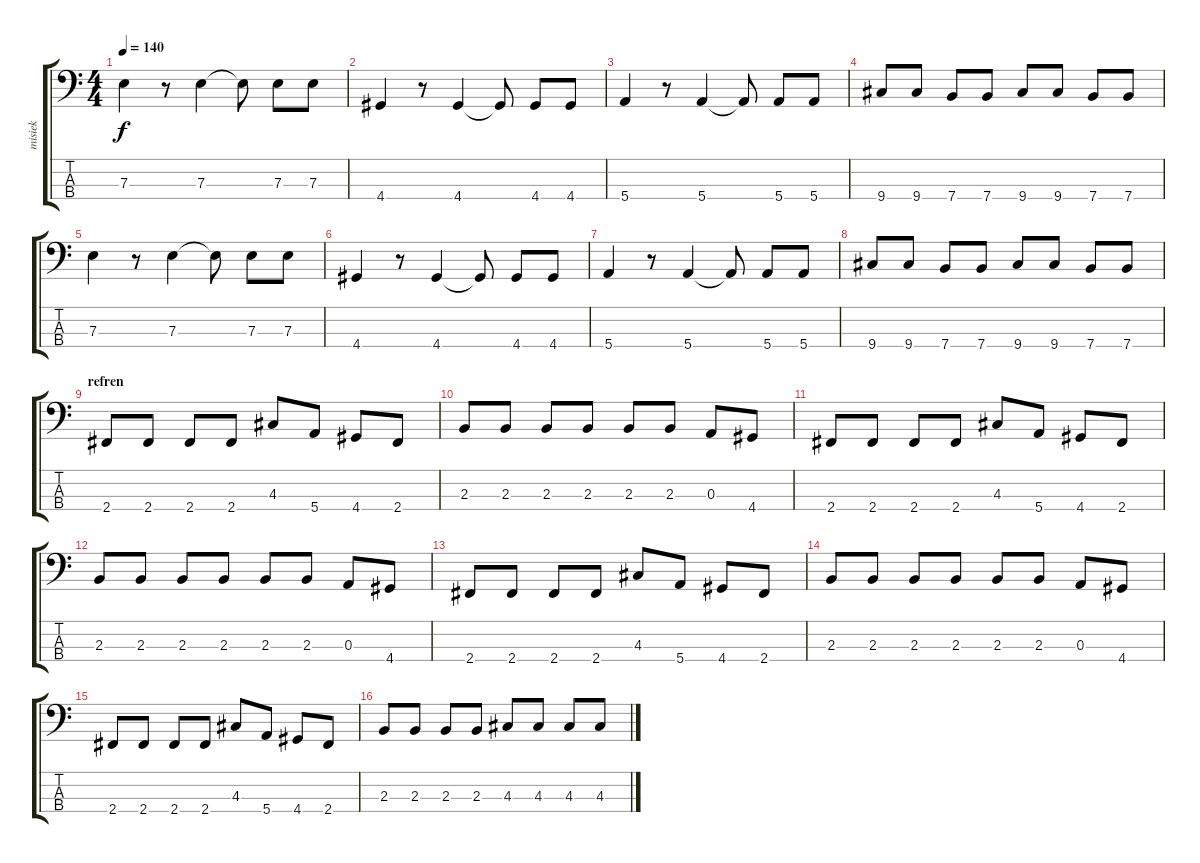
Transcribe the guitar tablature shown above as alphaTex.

\track ("misiek" "misiek") {instrument electricbasspick}
\staff {score tabs}
\tuning (G2 D2 A1 E1) {hide}
\ts (4 4)
\tempo 140
\clef f4
\ks c
7.3.4{dy f} r.8 7.3.4 7.3{t}.8 7.3.8 7.3.8 |
4.4.4 r.8 4.4.4 4.4{t}.8 4.4.8 4.4.8 |
5.4.4 r.8 5.4.4 5.4{t}.8 5.4.8 5.4.8 |
9.4.8 9.4.8 7.4.8 7.4.8 9.4.8 9.4.8 7.4.8 7.4.8 |
7.3.4 r.8 7.3.4 7.3{t}.8 7.3.8 7.3.8 |
4.4.4 r.8 4.4.4 4.4{t}.8 4.4.8 4.4.8 |
5.4.4 r.8 5.4.4 5.4{t}.8 5.4.8 5.4.8 |
9.4.8 9.4.8 7.4.8 7.4.8 9.4.8 9.4.8 7.4.8 7.4.8 |
\section ("" "refren")
2.4.8 2.4.8 2.4.8 2.4.8 4.3.8 5.4.8 4.4.8 2.4.8 |
2.3.8 2.3.8 2.3.8 2.3.8 2.3.8 2.3.8 0.3.8 4.4.8 |
2.4.8 2.4.8 2.4.8 2.4.8 4.3.8 5.4.8 4.4.8 2.4.8 |
2.3.8 2.3.8 2.3.8 2.3.8 2.3.8 2.3.8 0.3.8 4.4.8 |
2.4.8 2.4.8 2.4.8 2.4.8 4.3.8 5.4.8 4.4.8 2.4.8 |
2.3.8 2.3.8 2.3.8 2.3.8 2.3.8 2.3.8 0.3.8 4.4.8 |
2.4.8 2.4.8 2.4.8 2.4.8 4.3.8 5.4.8 4.4.8 2.4.8 |
2.3.8 2.3.8 2.3.8 2.3.8 4.3.8 4.3.8 4.3.8 4.3.8
